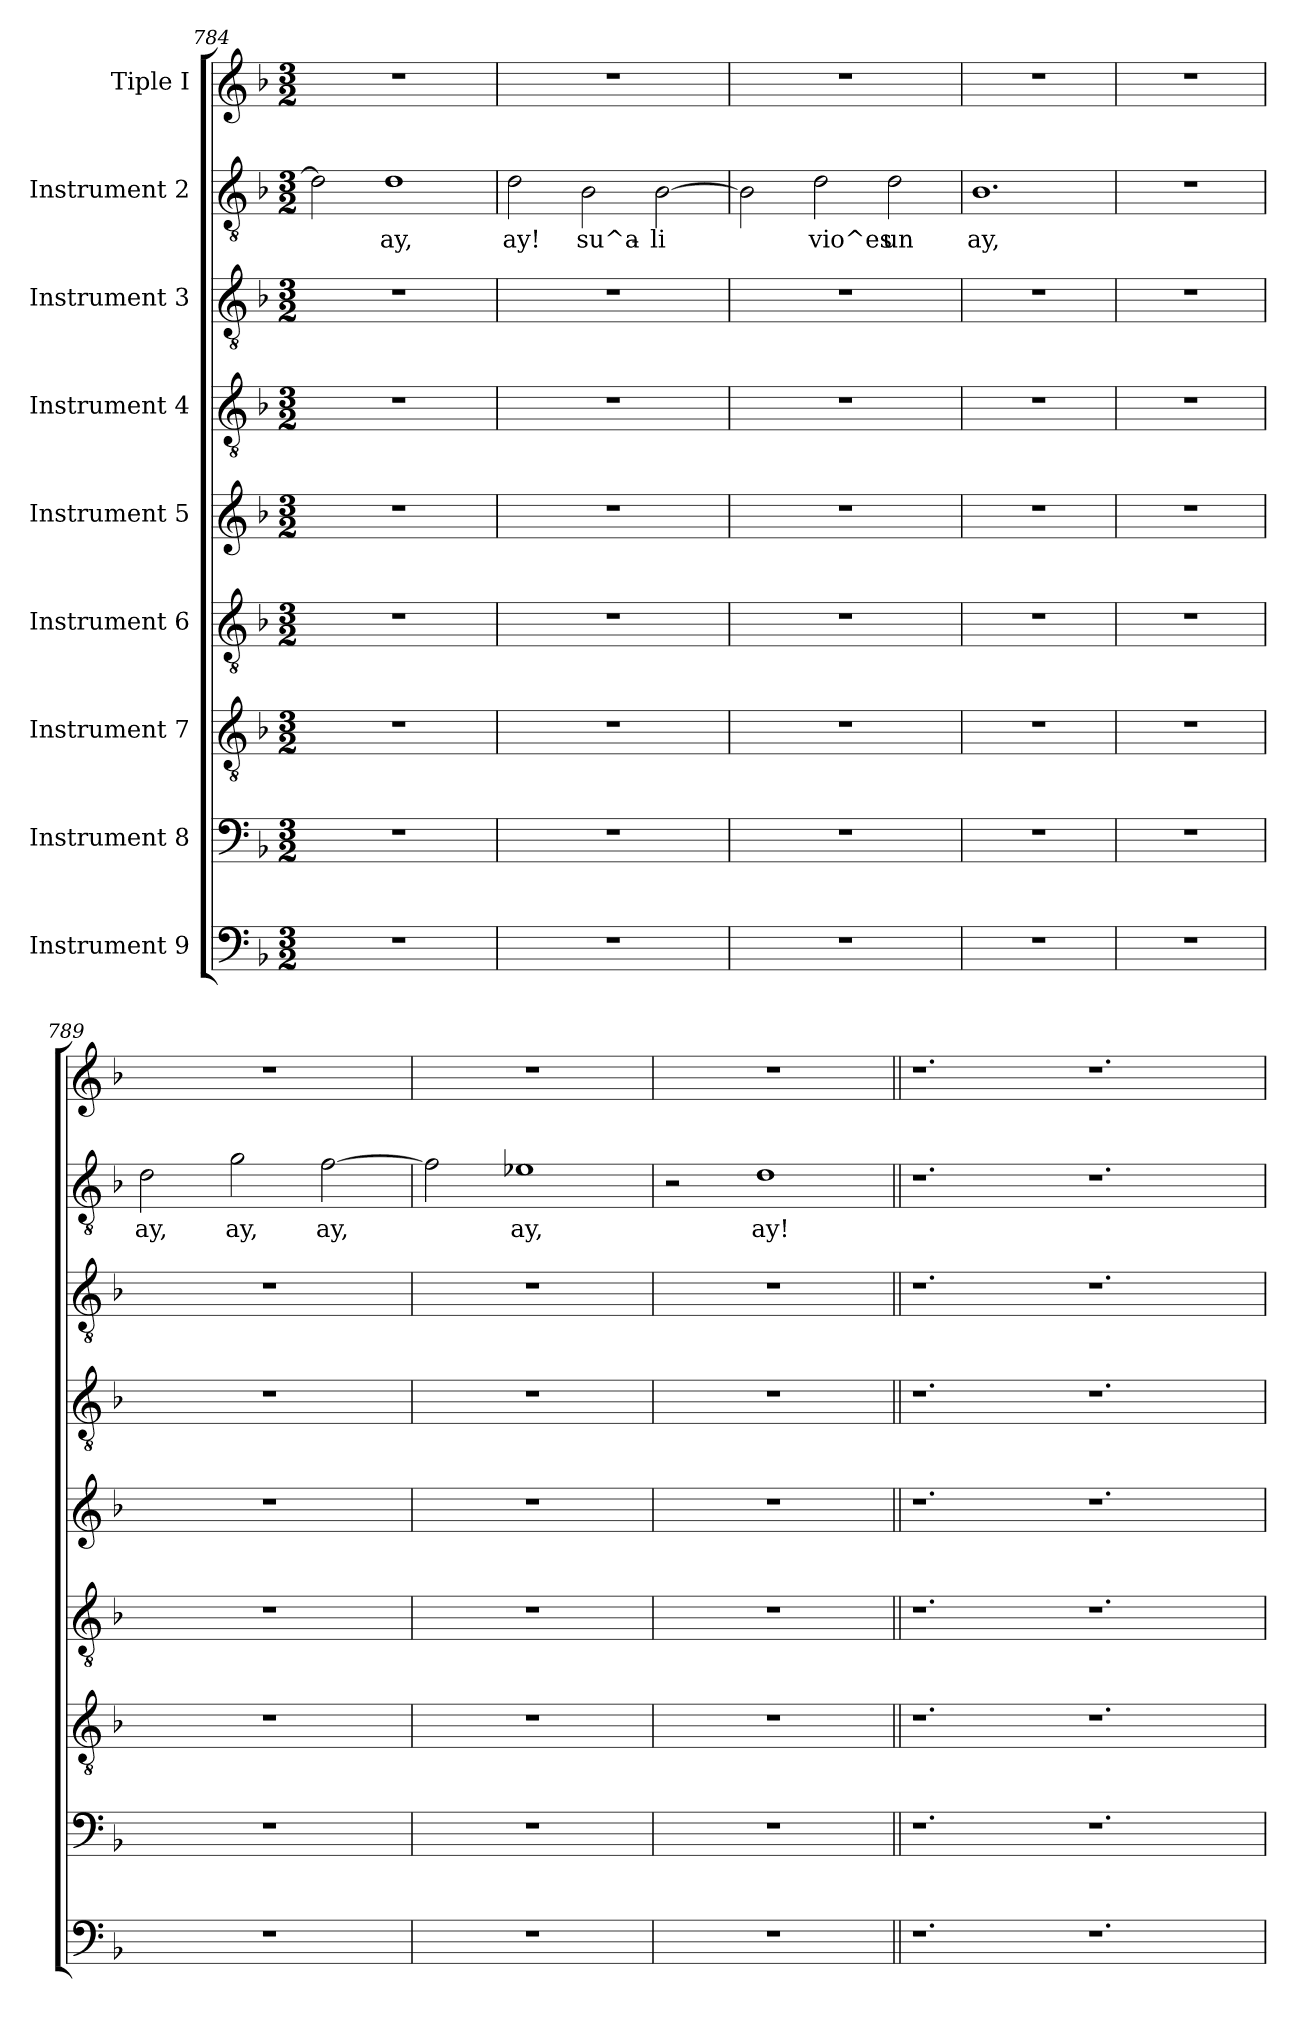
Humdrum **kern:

**kern	**kern	**kern	**kern	**kern	**kern	**kern	**kern	**text	**kern
*part9	*part8	*part7	*part6	*part5	*part4	*part3	*part2	*part2	*part1
*staff9	*staff8	*staff7	*staff6	*staff5	*staff4	*staff3	*staff2	*staff2	*staff1
*I"Instrument 9	*I"Instrument 8	*I"Instrument 7	*I"Instrument 6	*I"Instrument 5	*I"Instrument 4	*I"Instrument 3	*I"Instrument 2	*	*I"Tiple I
*clefF4	*clefF4	*clefGv2	*clefGv2	*clefG2	*clefGv2	*clefGv2	*clefGv2	*	*clefG2
*k[b-]	*k[b-]	*k[b-]	*k[b-]	*k[b-]	*k[b-]	*k[b-]	*k[b-]	*	*k[b-]
*F:	*F:	*F:	*F:	*F:	*F:	*F:	*F:	*	*F:
*M3/2	*M3/2	*M3/2	*M3/2	*M3/2	*M3/2	*M3/2	*M3/2	*	*M3/2
=784	=784	=784	=784	=784	=784	=784	=784	=784	=784
!	!	!	!	!	!	!	!	!LO:LY:b:cj	!
1.r	1.r	1.r	1.r	1.r	1.r	1.r	2d\]	.	1.r
!	!	!	!	!	!	!	!	!LO:LY:b:cj	!
.	.	.	.	.	.	.	1d	ay,	.
=785	=785	=785	=785	=785	=785	=785	=785	=785	=785
!	!	!	!	!	!	!	!	!LO:LY:b:cj	!
1.r	1.r	1.r	1.r	1.r	1.r	1.r	2d\	ay!	1.r
!	!	!	!	!	!	!	!	!LO:LY:b:cj	!
.	.	.	.	.	.	.	2B-\	su^a-	.
!	!	!	!	!	!	!	!	!LO:LY:b:cj	!
.	.	.	.	.	.	.	[>2B-\	-li-	.
=786	=786	=786	=786	=786	=786	=786	=786	=786	=786
!	!	!	!	!	!	!	!	!LO:LY:b:cj	!
1.r	1.r	1.r	1.r	1.r	1.r	1.r	2B-\]	--	1.r
!	!	!	!	!	!	!	!	!LO:LY:b:cj	!
.	.	.	.	.	.	.	2d\	-vio^es	.
!	!	!	!	!	!	!	!	!LO:LY:b:cj	!
.	.	.	.	.	.	.	2d\	un	.
=787	=787	=787	=787	=787	=787	=787	=787	=787	=787
!	!	!	!	!	!	!	!	!LO:LY:b:cj	!
1.r	1.r	1.r	1.r	1.r	1.r	1.r	1.B-	ay,	1.r
!!LO:LB:g=z
=788	=788	=788	=788	=788	=788	=788	=788	=788	=788
1.r	1.r	1.r	1.r	1.r	1.r	1.r	1.r	.	1.r
=789	=789	=789	=789	=789	=789	=789	=789	=789	=789
!	!	!	!	!	!	!	!	!LO:LY:b:cj	!
1.r	1.r	1.r	1.r	1.r	1.r	1.r	2d\	ay,	1.r
!	!	!	!	!	!	!	!	!LO:LY:b:cj	!
.	.	.	.	.	.	.	2g\	ay,	.
!	!	!	!	!	!	!	!	!LO:LY:b:cj	!
.	.	.	.	.	.	.	[>2f\	ay,	.
=790	=790	=790	=790	=790	=790	=790	=790	=790	=790
!	!	!	!	!	!	!	!	!LO:LY:b:cj	!
1.r	1.r	1.r	1.r	1.r	1.r	1.r	2f\]	.	1.r
!	!	!	!	!	!	!	!	!LO:LY:b:cj	!
.	.	.	.	.	.	.	1e-X	ay,	.
=791	=791	=791	=791	=791	=791	=791	=791	=791	=791
1.r	1.r	1.r	1.r	1.r	1.r	1.r	2r	.	1.r
!	!	!	!	!	!	!	!	!LO:LY:b:cj	!
.	.	.	.	.	.	.	1d	ay!	.
=792||	=792||	=792||	=792||	=792||	=792||	=792||	=792||	=792||	=792||
1.r	1.r	1.r	1.r	1.r	1.r	1.r	1.r	.	1.r
1.r	1.r	1.r	1.r	1.r	1.r	1.r	1.r	.	1.r
=	=	=	=	=	=	=	=	=	=
*-	*-	*-	*-	*-	*-	*-	*-	*-	*-
